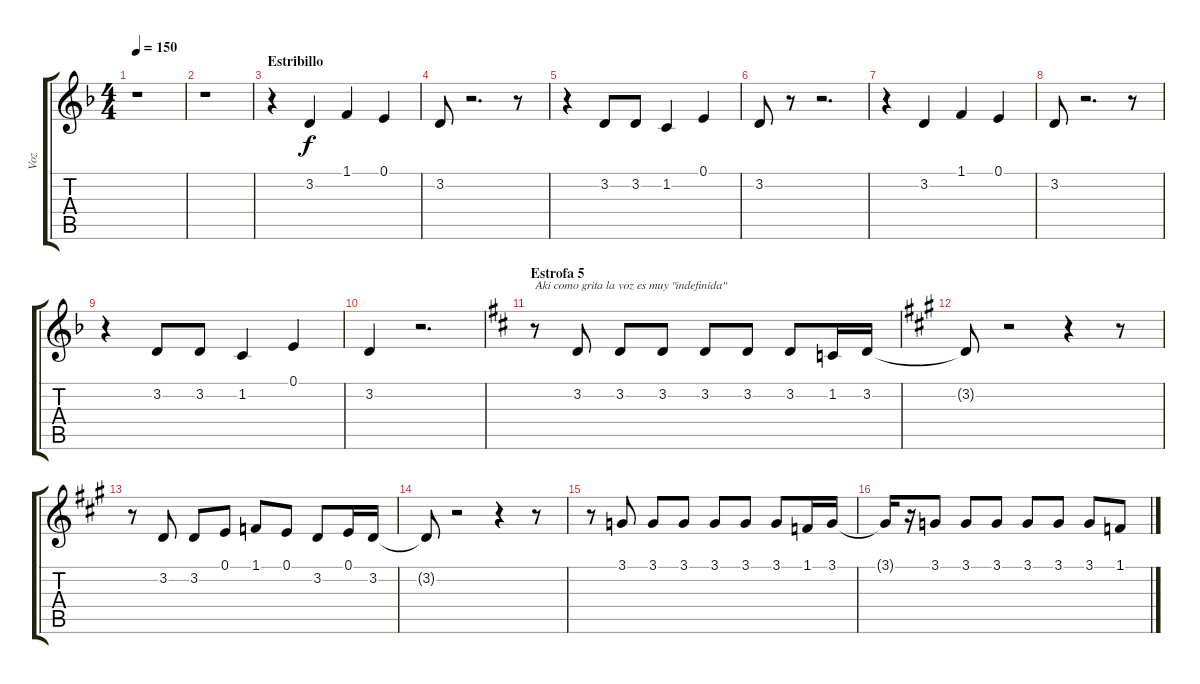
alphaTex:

\track ("Voz" "Voz") {instrument lead6voice}
\staff {score tabs}
\tuning (E4 B3 G3 D3 A2 E2) {hide}
\ts (4 4)
\tempo 150
\clef g2
\ks dminor
r.1{dy f} |
r.1 |
\section ("" "Estribillo")
r.4 3.2.4 1.1.4 0.1.4 |
3.2.8 r.2{d} r.8 |
r.4 3.2.8 3.2.8 1.2.4 0.1.4 |
3.2.8 r.8 r.2{d} |
r.4 3.2.4 1.1.4 0.1.4 |
3.2.8 r.2{d} r.8 |
r.4 3.2.8 3.2.8 1.2.4 0.1.4 |
3.2.4 r.2{d} |
\section ("" "Estrofa 5")
\ks d
r.8{txt "Aki como grita la voz es muy \"indefinida\""} 3.2.8 3.2.8 3.2.8 3.2.8 3.2.8 3.2.8 1.2.16 3.2.16 |
\ks a
3.2{t}.8 r.2 r.4 r.8 |
r.8 3.2.8 3.2.8 0.1.8 1.1.8 0.1.8 3.2.8 0.1.16 3.2.16 |
3.2{t}.8 r.2 r.4 r.8 |
r.8 3.1.8 3.1.8 3.1.8 3.1.8 3.1.8 3.1.8 1.1.16 3.1.16 |
3.1{t}.16 r.16 3.1.8 3.1.8 3.1.8 3.1.8 3.1.8 3.1.8 1.1.8
